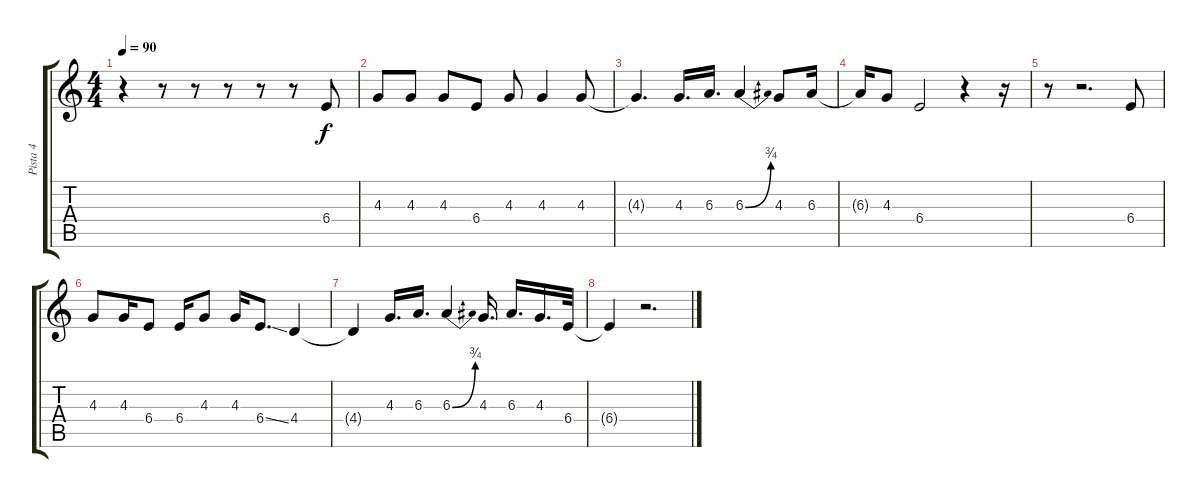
\track ("Pista 4" "Pista 4") {instrument distortionguitar}
\staff {score tabs}
\tuning (C4 G3 Eb3 Bb2 F2 C2) {hide}
\ts (4 4)
\tempo 90
\clef g2
\ks c
r.4{dy f} r.8 r.8 r.8 r.8 r.8 6.4.8 |
4.3.8 4.3.8 4.3.8 6.4.8 4.3.8 4.3.4 4.3.8 |
4.3{t}.4{d} 4.3.16{d} 6.3.16{d} 6.3{be (bend 0 0 60 3)}.4 4.3.8 6.3.16 |
6.3{t}.16 4.3.8 6.4.2 r.4 r.16 |
r.8 r.2{d} 6.4.8 |
4.3.8 4.3.16 6.4.8 6.4.16 4.3.8 4.3.16 6.4{ss}.8{d} 4.4.4 |
4.4{t}.4 4.3.16{d} 6.3.16{d} 6.3{be (bend 0 0 60 3)}.4 4.3.16{d} 6.3.16{d} 4.3.16{d} 6.4.32 |
6.4{t}.4 r.2{d}
